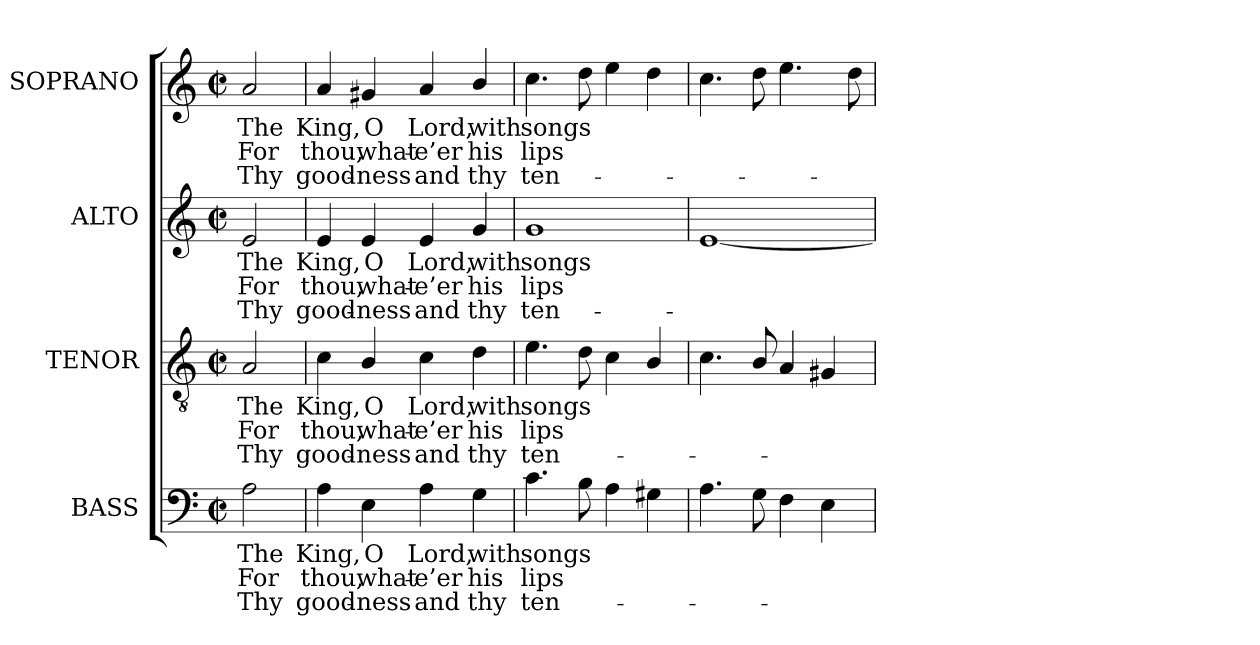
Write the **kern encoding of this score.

**kern	**text	**text	**text	**kern	**text	**text	**text	**kern	**text	**text	**text	**kern	**text	**text	**text
*part4	*part4	*part4	*part4	*part3	*part3	*part3	*part3	*part2	*part2	*part2	*part2	*part1	*part1	*part1	*part1
*staff4	*staff4	*staff4	*staff4	*staff3	*staff3	*staff3	*staff3	*staff2	*staff2	*staff2	*staff2	*staff1	*staff1	*staff1	*staff1
*I"BASS	*	*	*	*I"TENOR	*	*	*	*I"ALTO	*	*	*	*I"SOPRANO	*	*	*
*I'B.	*	*	*	*I'T.	*	*	*	*I'A.	*	*	*	*I'S.	*	*	*
!!LO:PB:g=z
*clefF4	*	*	*	*clefGv2	*	*	*	*clefG2	*	*	*	*clefG2	*	*	*
*	*	*	*	*ITrd7c12	*	*	*	*	*	*	*	*	*	*	*
*k[]	*	*	*	*k[]	*	*	*	*k[]	*	*	*	*k[]	*	*	*
*a:	*	*	*	*a:	*	*	*	*a:	*	*	*	*a:	*	*	*
*M2/2	*	*	*	*M2/2	*	*	*	*M2/2	*	*	*	*M2/2	*	*	*
*met(c|)	*	*	*	*met(c|)	*	*	*	*met(c|)	*	*	*	*met(c|)	*	*	*
=	=	=	=	=	=	=	=	=	=	=	=	=	=	=	=
!	!LO:LY:b:color=#000000	!LO:LY:b:color=#000000	!LO:LY:b:color=#000000	!	!	!	!	!	!	!	!	!	!	!	!
!	!	!	!	!	!LO:LY:b:color=#000000	!LO:LY:b:color=#000000	!LO:LY:b:color=#000000	!	!	!	!	!	!	!	!
!	!	!	!	!	!	!	!	!	!LO:LY:b:color=#000000	!LO:LY:b:color=#000000	!LO:LY:b:color=#000000	!	!	!	!
!	!	!	!	!	!	!	!	!	!	!	!	!	!LO:LY:b:color=#000000	!LO:LY:b:color=#000000	!LO:LY:b:color=#000000
2Ai\	The	For	Thy	2AAi/	The	For	Thy	2ei/	The	For	Thy	2ai/	The	For	Thy
=1	=1	=1	=1	=1	=1	=1	=1	=1	=1	=1	=1	=1	=1	=1	=1
!	!LO:LY:b:color=#000000	!LO:LY:b:color=#000000	!LO:LY:b:color=#000000	!	!	!	!	!	!	!	!	!	!	!	!
!	!	!	!	!	!LO:LY:b:color=#000000	!LO:LY:b:color=#000000	!LO:LY:b:color=#000000	!	!	!	!	!	!	!	!
!	!	!	!	!	!	!	!	!	!LO:LY:b:color=#000000	!LO:LY:b:color=#000000	!LO:LY:b:color=#000000	!	!	!	!
!	!	!	!	!	!	!	!	!	!	!	!	!	!LO:LY:b:color=#000000	!LO:LY:b:color=#000000	!LO:LY:b:color=#000000
4Ai\	King,	thou,	good-	4Ci\	King,	thou,	good-	4ei/	King,	thou,	good-	4ai/	King,	thou,	good-
!	!LO:LY:b:color=#000000	!LO:LY:b:color=#000000	!LO:LY:b:color=#000000	!	!	!	!	!	!	!	!	!	!	!	!
!	!	!	!	!	!LO:LY:b:color=#000000	!LO:LY:b:color=#000000	!LO:LY:b:color=#000000	!	!	!	!	!	!	!	!
!	!	!	!	!	!	!	!	!	!LO:LY:b:color=#000000	!LO:LY:b:color=#000000	!LO:LY:b:color=#000000	!	!	!	!
!	!	!	!	!	!	!	!	!	!	!	!	!	!LO:LY:b:color=#000000	!LO:LY:b:color=#000000	!LO:LY:b:color=#000000
4Ei\	O	what-	-ness	4BBi/	O	what-	-ness	4ei/	O	what-	-ness	4g#Xi/	O	what-	-ness
!	!LO:LY:b:color=#000000	!LO:LY:b:color=#000000	!LO:LY:b:color=#000000	!	!	!	!	!	!	!	!	!	!	!	!
!	!	!	!	!	!LO:LY:b:color=#000000	!LO:LY:b:color=#000000	!LO:LY:b:color=#000000	!	!	!	!	!	!	!	!
!	!	!	!	!	!	!	!	!	!LO:LY:b:color=#000000	!LO:LY:b:color=#000000	!LO:LY:b:color=#000000	!	!	!	!
!	!	!	!	!	!	!	!	!	!	!	!	!	!LO:LY:b:color=#000000	!LO:LY:b:color=#000000	!LO:LY:b:color=#000000
4Ai\	Lord,	-e’er	and	4Ci\	Lord,	-e’er	and	4ei/	Lord,	-e’er	and	4ai/	Lord,	-e’er	and
!	!LO:LY:b:color=#000000	!LO:LY:b:color=#000000	!LO:LY:b:color=#000000	!	!	!	!	!	!	!	!	!	!	!	!
!	!	!	!	!	!LO:LY:b:color=#000000	!LO:LY:b:color=#000000	!LO:LY:b:color=#000000	!	!	!	!	!	!	!	!
!	!	!	!	!	!	!	!	!	!LO:LY:b:color=#000000	!LO:LY:b:color=#000000	!LO:LY:b:color=#000000	!	!	!	!
!	!	!	!	!	!	!	!	!	!	!	!	!	!LO:LY:b:color=#000000	!LO:LY:b:color=#000000	!LO:LY:b:color=#000000
4Gi\	with	his	thy	4Di\	with	his	thy	4gi/	with	his	thy	4bi/	with	his	thy
=2	=2	=2	=2	=2	=2	=2	=2	=2	=2	=2	=2	=2	=2	=2	=2
!	!LO:LY:b:color=#000000	!LO:LY:b:color=#000000	!LO:LY:b:color=#000000	!	!	!	!	!	!	!	!	!	!	!	!
!	!	!	!	!	!LO:LY:b:color=#000000	!LO:LY:b:color=#000000	!LO:LY:b:color=#000000	!	!	!	!	!	!	!	!
!	!	!	!	!	!	!	!	!	!LO:LY:b:color=#000000	!LO:LY:b:color=#000000	!LO:LY:b:color=#000000	!	!	!	!
!	!	!	!	!	!	!	!	!	!	!	!	!	!LO:LY:b:color=#000000	!LO:LY:b:color=#000000	!LO:LY:b:color=#000000
4.ci\	songs	lips	ten-	4.Ei\	songs	lips	ten-	1gi	songs	lips	ten-	4.cci\	songs	lips	ten-
8Bi\	.	.	.	8Di\	.	.	.	.	.	.	.	8ddi\	.	.	.
4Ai\	.	.	.	4Ci\	.	.	.	.	.	.	.	4eei\	.	.	.
4G#Xi\	.	.	.	4BBi/	.	.	.	.	.	.	.	4ddi\	.	.	.
=3	=3	=3	=3	=3	=3	=3	=3	=3	=3	=3	=3	=3	=3	=3	=3
4.Ai\	.	.	.	4.Ci\	.	.	.	[1ei	.	.	.	4.cci\	.	.	.
8Gi\	.	.	.	8BBi/	.	.	.	.	.	.	.	8ddi\	.	.	.
4Fi\	.	.	.	4AAi/	.	.	.	.	.	.	.	4.eei\	.	.	.
4Ei\	.	.	.	4GG#Xi/	.	.	.	.	.	.	.	.	.	.	.
.	.	.	.	.	.	.	.	.	.	.	.	8ddi\	.	.	.
=	=	=	=	=	=	=	=	=	=	=	=	=	=	=	=
*-	*-	*-	*-	*-	*-	*-	*-	*-	*-	*-	*-	*-	*-	*-	*-
